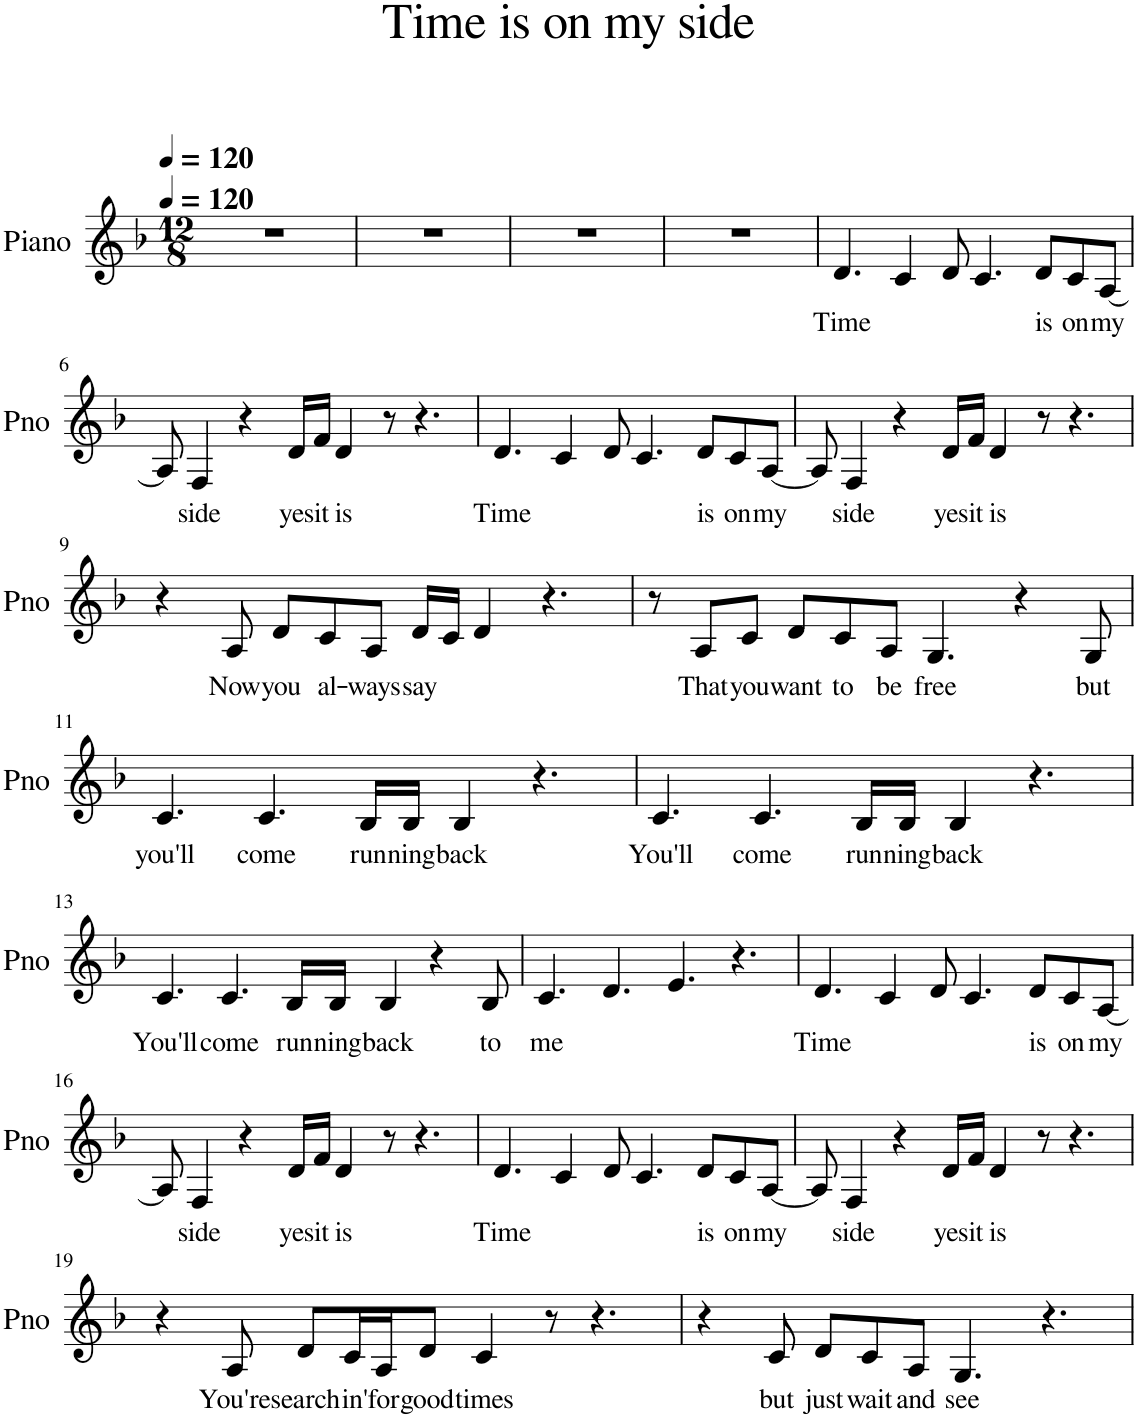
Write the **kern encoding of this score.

**kern	**text
*part1	*part1
*staff1	*staff1
*I"Piano	*
*I'Pno	*
*clefG2	*
*k[b-]	*
*M12/8	*
*MM120	*
=1	=1
1.r	.
=2	=2
1.r	.
=3	=3
1.r	.
=4	=4
1.r	.
=5	=5
!	!LO:LY:b
4.d/	Time
4c/	.
8d/	.
4.c/	.
!	!LO:LY:b
8d/L	is
!	!LO:LY:b
8c/	on
!	!LO:LY:b
[8A/J	my
!!LO:LB:g=z
=6	=6
8A/]	.
!	!LO:LY:b
4F/	side
4r	.
!	!LO:LY:b
16d/LL	yes
!	!LO:LY:b
16f/JJ	it
!	!LO:LY:b
4d/	is
8r	.
4.r	.
=7	=7
!	!LO:LY:b
4.d/	Time
4c/	.
8d/	.
4.c/	.
!	!LO:LY:b
8d/L	is
!	!LO:LY:b
8c/	on
!	!LO:LY:b
[8A/J	my
=8	=8
8A/]	.
!	!LO:LY:b
4F/	side
4r	.
!	!LO:LY:b
16d/LL	yes
!	!LO:LY:b
16f/JJ	it
!	!LO:LY:b
4d/	is
8r	.
4.r	.
!!LO:LB:g=z
=9	=9
4r	.
!	!LO:LY:b
8A/	Now
!	!LO:LY:b
8d/L	you
!	!LO:LY:b
8c/	al-
!	!LO:LY:b
8A/J	-ways
!	!LO:LY:b
16d/LL	say
16c/JJ	.
4d/	.
4.r	.
=10	=10
8r	.
!	!LO:LY:b
8A/L	That
!	!LO:LY:b
8c/J	you
!	!LO:LY:b
8d/L	want
!	!LO:LY:b
8c/	to
!	!LO:LY:b
8A/J	be
!	!LO:LY:b
4.G/	free
4r	.
!	!LO:LY:b
8G/	but
!!LO:LB:g=z
=11	=11
!	!LO:LY:b
4.c/	you'll
!	!LO:LY:b
4.c/	come
!	!LO:LY:b
16B-/LL	run-
!	!LO:LY:b
16B-/JJ	-ning
!	!LO:LY:b
4B-/	back
4.r	.
=12	=12
!	!LO:LY:b
4.c/	You'll
!	!LO:LY:b
4.c/	come
!	!LO:LY:b
16B-/LL	run-
!	!LO:LY:b
16B-/JJ	-ning
!	!LO:LY:b
4B-/	back
4.r	.
!!LO:LB:g=z
=13	=13
!	!LO:LY:b
4.c/	You'll
!	!LO:LY:b
4.c/	come
!	!LO:LY:b
16B-/LL	run-
!	!LO:LY:b
16B-/JJ	-ning
!	!LO:LY:b
4B-/	back
4r	.
!	!LO:LY:b
8B-/	to
=14	=14
!	!LO:LY:b
4.c/	me
4.d/	.
4.e/	.
4.r	.
=15	=15
!	!LO:LY:b
4.d/	Time
4c/	.
8d/	.
4.c/	.
!	!LO:LY:b
8d/L	is
!	!LO:LY:b
8c/	on
!	!LO:LY:b
[8A/J	my
!!LO:LB:g=z
=16	=16
8A/]	.
!	!LO:LY:b
4F/	side
4r	.
!	!LO:LY:b
16d/LL	yes
!	!LO:LY:b
16f/JJ	it
!	!LO:LY:b
4d/	is
8r	.
4.r	.
=17	=17
!	!LO:LY:b
4.d/	Time
4c/	.
8d/	.
4.c/	.
!	!LO:LY:b
8d/L	is
!	!LO:LY:b
8c/	on
!	!LO:LY:b
[8A/J	my
=18	=18
8A/]	.
!	!LO:LY:b
4F/	side
4r	.
!	!LO:LY:b
16d/LL	yes
!	!LO:LY:b
16f/JJ	it
!	!LO:LY:b
4d/	is
8r	.
4.r	.
!!LO:LB:g=z
=19	=19
4r	.
!	!LO:LY:b
8A/	You're
!	!LO:LY:b
8d/L	search-
!	!LO:LY:b
16c/L	-in'
!	!LO:LY:b
16A/J	for
!	!LO:LY:b
8d/J	good
!	!LO:LY:b
4c/	times
8r	.
4.r	.
=20	=20
4r	.
!	!LO:LY:b
8c/	but
!	!LO:LY:b
8d/L	just
!	!LO:LY:b
8c/	wait
!	!LO:LY:b
8A/J	and
!	!LO:LY:b
4.G/	see
4.r	.
=	=
*-	*-
